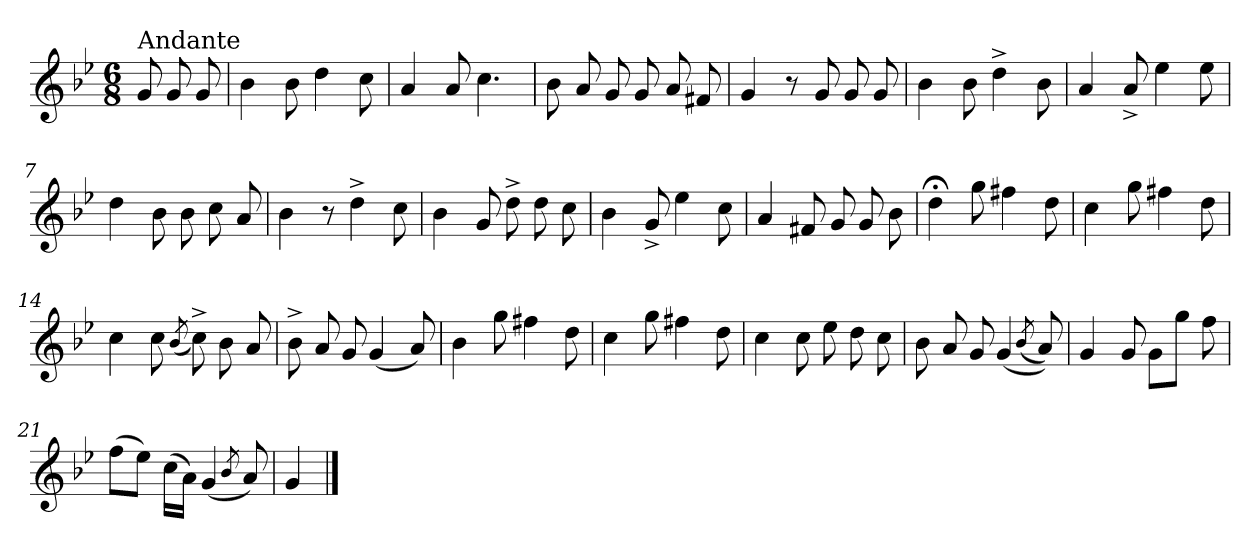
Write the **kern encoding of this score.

**kern
*part1
*staff1
*clefG2
*k[b-e-]
*g:
*M6/8
=
!LO:TX:a:t=Andante
8g/
8g/
8g/
=1
4b-\
8b-\
4dd\
8cc\
=2
4a/
8a/
4.cc\
=3
8b-\
8a/
8g/
8g/
8a/
8f#X/
=4
4g/
8r
8g/
8g/
8g/
=5
4b-\
8b-\
4dd^>\
8b-\
!!LO:LB:g=z
=6
4a/
8a^</
4ee-\
8ee-\
=7
4dd\
8b-\
8b-\
8cc\
8a/
=8
4b-\
8r
4dd^>\
8cc\
=9
4b-\
8g/
8dd^>\
8dd\
8cc\
=10
4b-\
8g^</
4ee-\
8cc\
=11
4a/
8f#X/
8g/
8g/
8b-\
=12
4dd;<\
8gg\
4ff#X\
8dd\
!!LO:LB:g=z
=13
4cc\
8gg\
4ff#X\
8dd\
=14
4cc\
8cc\
(<8qb-/
8cc^>\)
8b-\
8a/
=15
8b-^>\
8a/
8g/
(<4g/
8a/)
=16
4b-\
8gg\
4ff#X\
8dd\
=17
4cc\
8gg\
4ff#X\
8dd\
=18
4cc\
8cc\
8ee-\
8dd\
8cc\
!!LO:LB:g=z
=19
8b-\
8a/
8g/
(<4g/
(<8qb-/
8a/))
=20
4g/
8g/
8g\L
8gg\J
8ff\
=21
(>8ff\L
8ee-\J)
(>16cc\LL
16a\JJ)
(<4g/
8qb-/
8a/)
=22
4g/
==
*-
